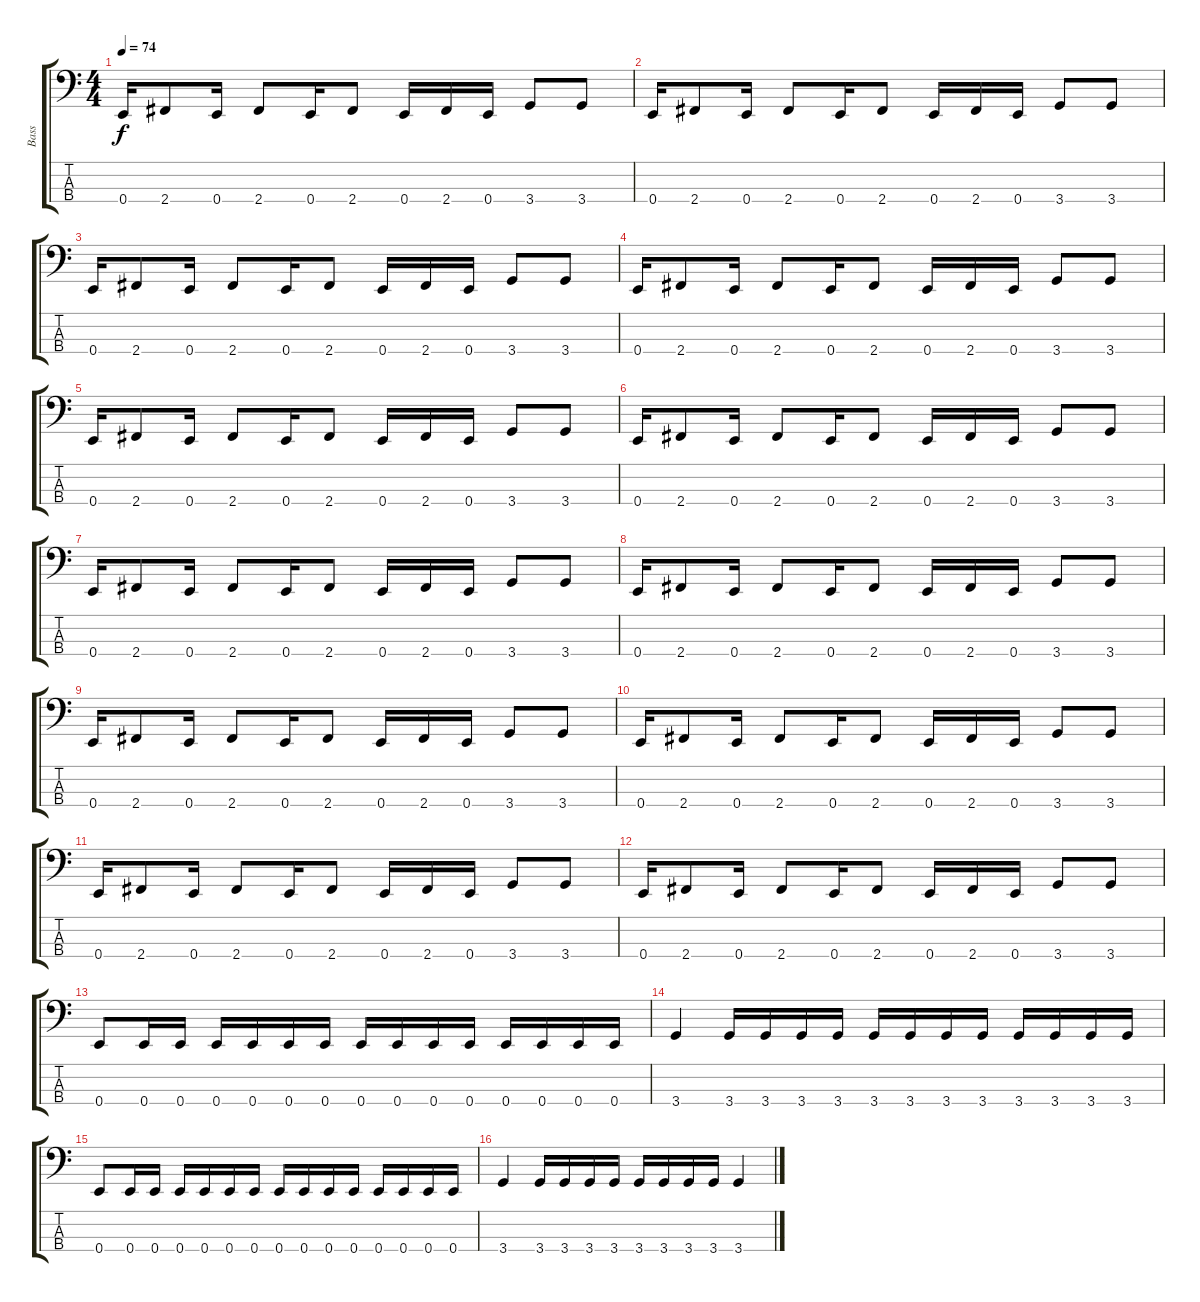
\track ("Bass" "Bass") {instrument electricbasspick}
\staff {score tabs}
\tuning (G2 D2 A1 E1) {hide}
\ts (4 4)
\tempo 74
\clef f4
\ks c
0.4.16{dy f instrument electricbasspick} 2.4.8 0.4.16 2.4.8 0.4.16 2.4.8 0.4.16 2.4.16 0.4.16 3.4.8 3.4.8 |
0.4.16 2.4.8 0.4.16 2.4.8 0.4.16 2.4.8 0.4.16 2.4.16 0.4.16 3.4.8 3.4.8 |
0.4.16 2.4.8 0.4.16 2.4.8 0.4.16 2.4.8 0.4.16 2.4.16 0.4.16 3.4.8 3.4.8 |
0.4.16 2.4.8 0.4.16 2.4.8 0.4.16 2.4.8 0.4.16 2.4.16 0.4.16 3.4.8 3.4.8 |
0.4.16 2.4.8 0.4.16 2.4.8 0.4.16 2.4.8 0.4.16 2.4.16 0.4.16 3.4.8 3.4.8 |
0.4.16 2.4.8 0.4.16 2.4.8 0.4.16 2.4.8 0.4.16 2.4.16 0.4.16 3.4.8 3.4.8 |
0.4.16 2.4.8 0.4.16 2.4.8 0.4.16 2.4.8 0.4.16 2.4.16 0.4.16 3.4.8 3.4.8 |
0.4.16 2.4.8 0.4.16 2.4.8 0.4.16 2.4.8 0.4.16 2.4.16 0.4.16 3.4.8 3.4.8 |
0.4.16 2.4.8 0.4.16 2.4.8 0.4.16 2.4.8 0.4.16 2.4.16 0.4.16 3.4.8 3.4.8 |
0.4.16 2.4.8 0.4.16 2.4.8 0.4.16 2.4.8 0.4.16 2.4.16 0.4.16 3.4.8 3.4.8 |
0.4.16 2.4.8 0.4.16 2.4.8 0.4.16 2.4.8 0.4.16 2.4.16 0.4.16 3.4.8 3.4.8 |
0.4.16 2.4.8 0.4.16 2.4.8 0.4.16 2.4.8 0.4.16 2.4.16 0.4.16 3.4.8 3.4.8 |
0.4.8 0.4.16 0.4.16 0.4.16 0.4.16 0.4.16 0.4.16 0.4.16 0.4.16 0.4.16 0.4.16 0.4.16 0.4.16 0.4.16 0.4.16 |
3.4.4 3.4.16 3.4.16 3.4.16 3.4.16 3.4.16 3.4.16 3.4.16 3.4.16 3.4.16 3.4.16 3.4.16 3.4.16 |
0.4.8 0.4.16 0.4.16 0.4.16 0.4.16 0.4.16 0.4.16 0.4.16 0.4.16 0.4.16 0.4.16 0.4.16 0.4.16 0.4.16 0.4.16 |
3.4.4 3.4.16 3.4.16 3.4.16 3.4.16 3.4.16 3.4.16 3.4.16 3.4.16 3.4.4
